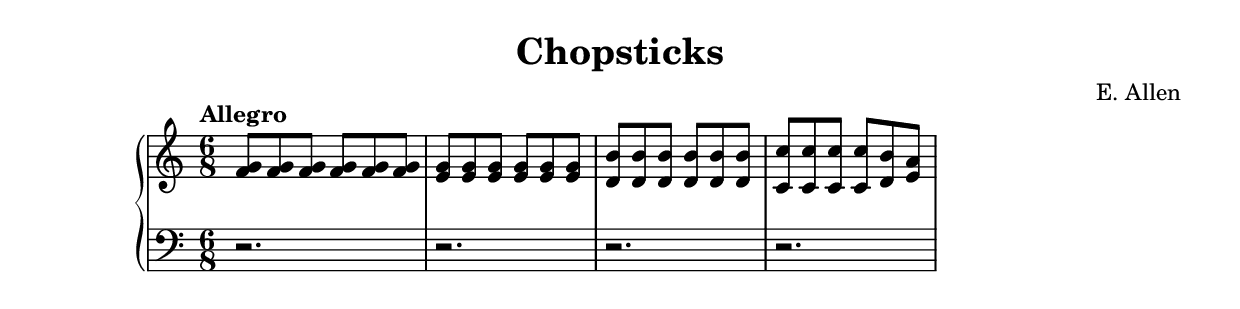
\header { 
  title = "Chopsticks"
  composer = "E. Allen"
}

\version "2.15.40"

\score {
  \new PianoStaff <<
     \new Staff = "upper" {
  \clef treble
  \key c \major
  \time 6/8
     \tempo "Allegro" 4 = 120
   \set Score.tempoHideNote = ##t
  \relative c' { <f g>8 <f g> <f g> <f g> <f g> <f g> |
  <e g> <e g> <e g> <e g> <e g> <e g> |
  <d b'> <d b'> <d b'> <d b'> <d b'> <d b'>  |
  <c c'> <c c'> <c c'> <c c'> <d b'> <e a> }
}
     \new Staff = "lower" {
  \clef bass
  \key c \major
  \time 6/8
  \relative c { r2. r2. r2. r2. }
}
  >>
  
  \layout { }

 \midi { }
}